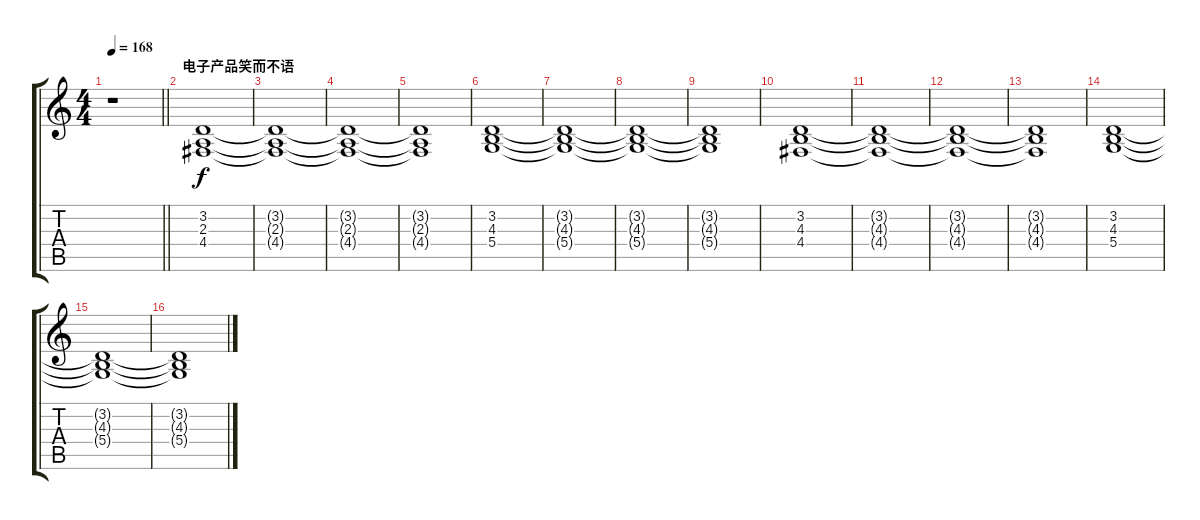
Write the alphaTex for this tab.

\track "" {instrument lead2sawtooth}
\staff {score tabs}
\tuning (E4 B3 G3 D3 A2 E2) {hide}
\ts (4 4)
\section ("" "")
\tempo 168
\clef g2
\barLineRight lightlight
\ks c
r.1{dy f} |
\section ("" "电子产品笑而不语")
(3.2 2.3 4.4).1 |
(3.2{t} 2.3{t} 4.4{t}).1 |
(3.2{t} 2.3{t} 4.4{t}).1 |
(3.2{t} 2.3{t} 4.4{t}).1 |
(3.2 4.3 5.4).1 |
(3.2{t} 4.3{t} 5.4{t}).1 |
(3.2{t} 4.3{t} 5.4{t}).1 |
(3.2{t} 4.3{t} 5.4{t}).1 |
(3.2 4.3 4.4).1 |
(3.2{t} 4.3{t} 4.4{t}).1 |
(3.2{t} 4.3{t} 4.4{t}).1 |
(3.2{t} 4.3{t} 4.4{t}).1 |
(3.2 4.3 5.4).1 |
(3.2{t} 4.3{t} 5.4{t}).1 |
(3.2{t} 4.3{t} 5.4{t}).1
